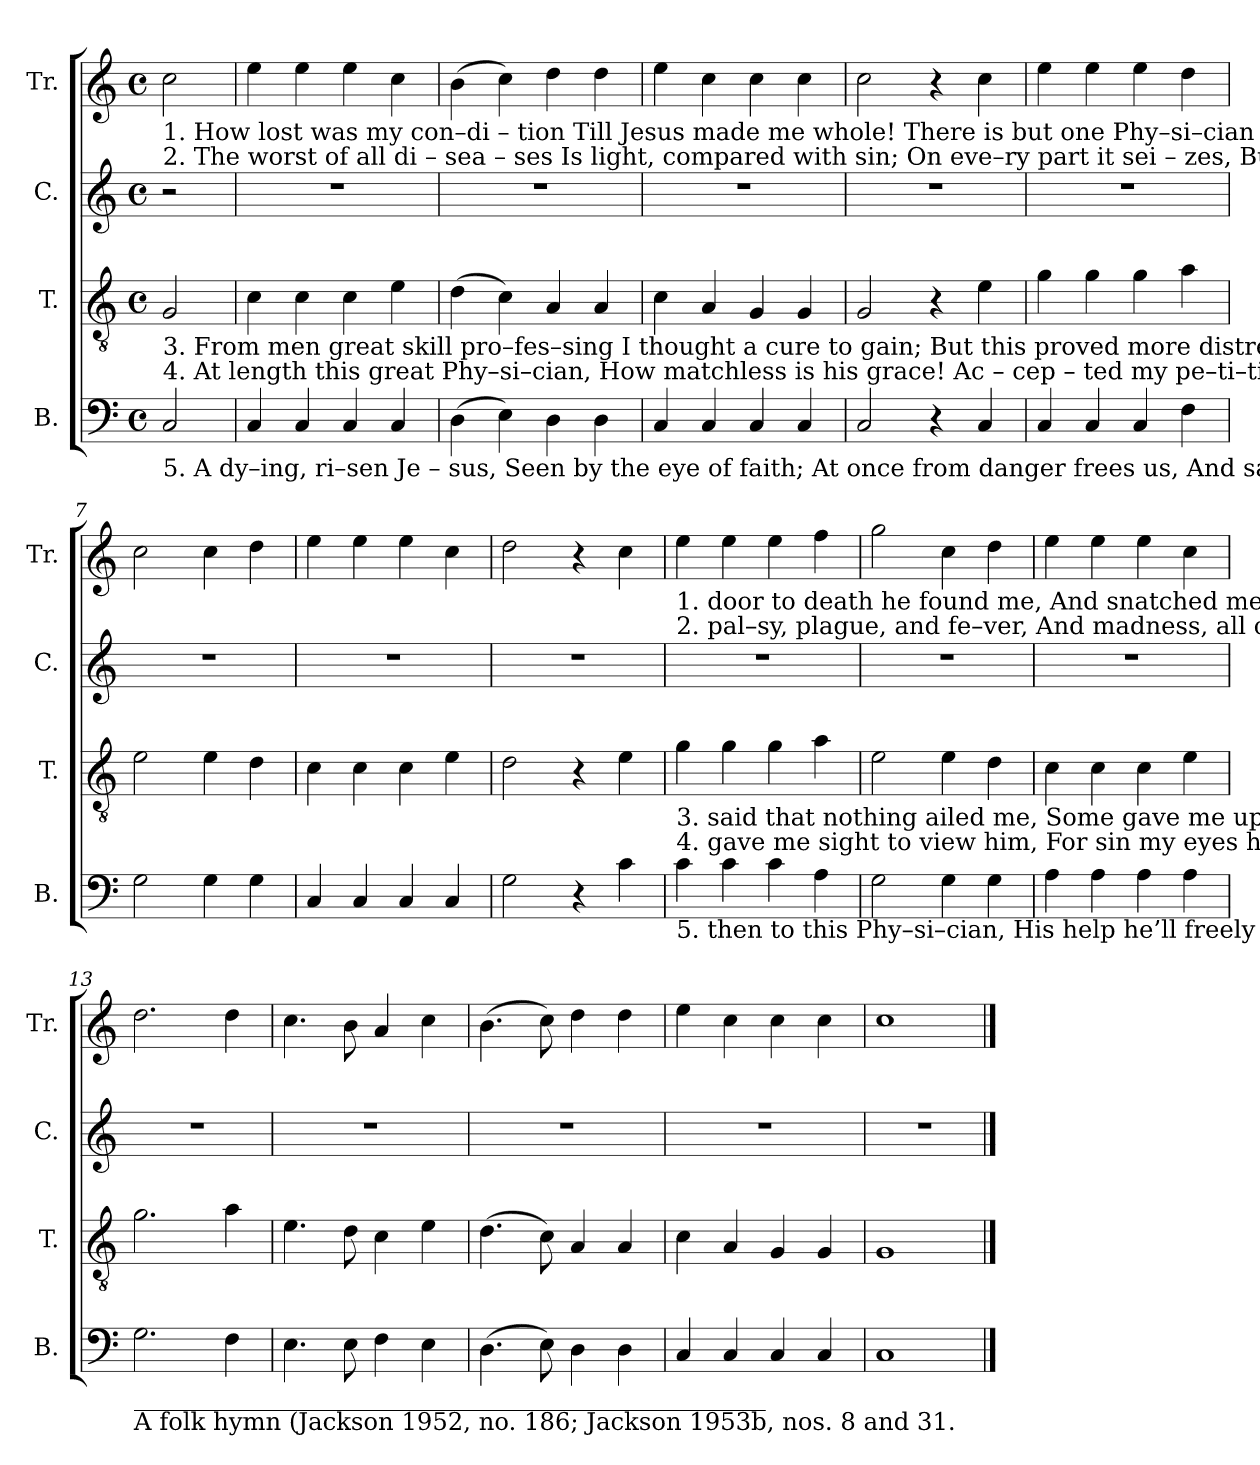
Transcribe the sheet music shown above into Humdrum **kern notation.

**kern	**kern	**kern	**kern
*part4	*part3	*part2	*part1
*staff4	*staff3	*staff2	*staff1
*I"B.	*I"T.	*I"C.	*I"Tr.
*I'B.	*I'T.	*I'C.	*I'Tr.
*clefF4	*clefGv2	*clefG2	*clefG2
*k[]	*k[]	*k[]	*k[]
*M4/4	*M4/4	*M4/4	*M4/4
*met(c)	*met(c)	*met(c)	*met(c)
*MM190	*MM190	*MM190	*MM190
=1	=1	=1	=1
!	!	!	!LO:TX:b:t=1. How lost was my con–di  –  tion   Till  Jesus  made me  whole!     There  is   but  one Phy–si–cian   Can  cure  a  sin–sick  soul.      Next
!	!	!	!LO:TX:b:t=2. The  worst of  all   di  – sea –   ses     Is  light, compared with sin;    On    eve–ry  part   it    sei – zes,   But  ra –ges  most with–in&colon;    ’Tis
!	!LO:TX:b:t=3. From men great skill  pro–fes–sing   I   thought  a  cure  to   gain;  But this proved more distressing,  And  added  to  my  pain&colon;     Some	!	!
!	!LO:TX:b:t=4. At   length  this  great Phy–si–cian,  How matchless is his grace!   Ac – cep – ted    my   pe–ti–tion,  And  undertook  my case&colon;     First	!	!
!LO:TX:b:t=5.  A      dy–ing,  ri–sen   Je    –   sus,   Seen   by  the  eye   of   faith;     At once  from danger frees us,  And saves the soul from death&colon; Come	!	!	!
2C/	2G/	2r	2cc\
=2	=2	=2	=2
4C/	4c\	1r	4ee\
4C/	4c\	.	4ee\
4C/	4c\	.	4ee\
4C/	4e\	.	4cc\
=3	=3	=3	=3
(4D\	(4d\	1r	(4b\
4E\)	4c\)	.	4cc\)
4D\	4A/	.	4dd\
4D\	4A/	.	4dd\
=4	=4	=4	=4
4C/	4c\	1r	4ee\
4C/	4A/	.	4cc\
4C/	4G/	.	4cc\
4C/	4G/	.	4cc\
=5	=5	=5	=5
2C/	2G/	1r	2cc\
4r	4r	.	4r
4C/	4e\	.	4cc\
=6	=6	=6	=6
4C/	4g\	1r	4ee\
4C/	4g\	.	4ee\
4C/	4g\	.	4ee\
4F\	4a\	.	4dd\
=7	=7	=7	=7
2G\	2e\	1r	2cc\
4G\	4e\	.	4cc\
4G\	4d\	.	4dd\
=8	=8	=8	=8
4C/	4c\	1r	4ee\
4C/	4c\	.	4ee\
4C/	4c\	.	4ee\
4C/	4e\	.	4cc\
=9	=9	=9	=9
2G\	2d\	1r	2dd\
4r	4r	.	4r
4c\	4e\	.	4cc\
!!LO:LB:g=z
=10	=10	=10	=10
!	!	!	!LO:TX:b:t=1. door to death he found me,  And   snatched me from the grave,  To  tell  to  all  a  –  round    me,   His wondrous power to save.
!	!	!	!LO:TX:b:t=2. pal–sy,  plague,  and   fe–ver,  And  madness, all combined;  And  none  but  a  be  –  lie    –   ver     The  least  re – lief  can   find.
!	!LO:TX:b:t=3. said that nothing ailed me,  Some  gave  me  up  for lost;   Thus  eve–ry  re – fuge   failed  me,   And all my hopes were crossed.	!	!
!	!LO:TX:b:t=4. gave me sight to view  him,  For  sin my eyes had sealed;  Then  bid  me  look  un – to  him,     I   looked,  and  I  was  healed.	!	!
!LO:TX:b:t=5.  then  to  this  Phy–si–cian,    His  help  he’ll  freely  give;   He  makes  no  hard  con– di  –  tion,  ’Tis   on– ly&colon;  look  and  live.	!	!	!
4c\	4g\	1r	4ee\
4c\	4g\	.	4ee\
4c\	4g\	.	4ee\
4A\	4a\	.	4ff\
=11	=11	=11	=11
2G\	2e\	1r	2gg\
4G\	4e\	.	4cc\
4G\	4d\	.	4dd\
=12	=12	=12	=12
4A\	4c\	1r	4ee\
4A\	4c\	.	4ee\
4A\	4c\	.	4ee\
4A\	4e\	.	4cc\
=13	=13	=13	=13
!LO:TX:b:t=____________________________________________________	!	!	!
!LO:TX:b:t=A folk hymn (Jackson 1952, no. 186; Jackson 1953b, nos. 8 and 31.	!	!	!
2.G\	2.g\	1r	2.dd\
4F\	4a\	.	4dd\
=14	=14	=14	=14
4.E\	4.e\	1r	4.cc\
8E\	8d\	.	8b\
4F\	4c\	.	4a/
4E\	4e\	.	4cc\
=15	=15	=15	=15
(4.D\	(4.d\	1r	(4.b\
8E\)	8c\)	.	8cc\)
4D\	4A/	.	4dd\
4D\	4A/	.	4dd\
=16	=16	=16	=16
4C/	4c\	1r	4ee\
4C/	4A/	.	4cc\
4C/	4G/	.	4cc\
4C/	4G/	.	4cc\
=17	=17	=17	=17
1C	1G	1r	1cc
==	==	==	==
*-	*-	*-	*-
